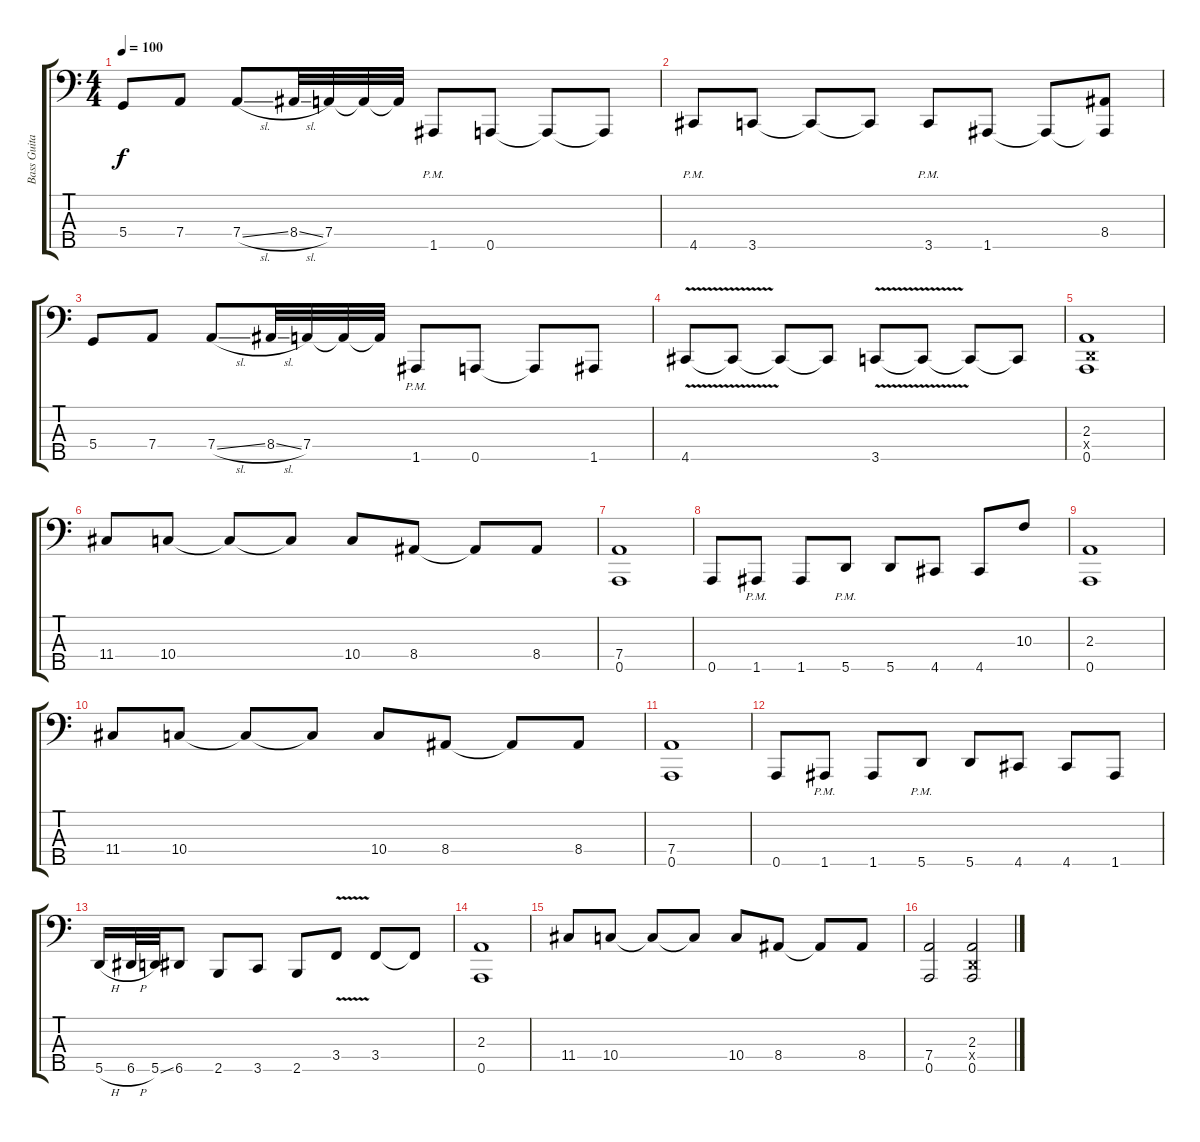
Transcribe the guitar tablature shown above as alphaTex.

\track ("Bass Guitar - Jon Vesano" "Bass Guita") {instrument electricbasspick}
\staff {score tabs}
\tuning (F2 C2 G1 D1 A0) {hide}
\ts (4 4)
\tempo 100
\clef f4
\ks c
5.4.8{dy f} 7.4.8 7.4{sl}.8 8.4{sl}.32 7.4.32 7.4{t}.32 7.4{t}.32 1.5{pm}.8 0.5.8 0.5{t}.8 0.5{t}.8 |
4.5{pm}.8 3.5.8 3.5{t}.8 3.5{t}.8 3.5{pm}.8 1.5.8 1.5{t}.8 (8.4 1.5{t}).8 |
5.4.8 7.4.8 7.4{sl}.8 8.4{sl}.32 7.4.32 7.4{t}.32 7.4{t}.32 1.5{pm}.8 0.5.8 0.5{t}.8 1.5.8 |
4.5{v}.8 4.5{t}.8 4.5{t}.8 4.5{t}.8 3.5{v}.8 3.5{t}.8 3.5{t}.8 3.5{t}.8 |
(2.3 0.4{x} 0.5).1 |
11.4.8 10.4.8 10.4{t}.8 10.4{t}.8 10.4.8 8.4.8 8.4{t}.8 8.4.8 |
(7.4 0.5).1 |
0.5.8 1.5{pm}.8 1.5.8 5.5{pm}.8 5.5.8 4.5.8 4.5.8 10.3.8 |
(2.3 0.5).1 |
11.4.8 10.4.8 10.4{t}.8 10.4{t}.8 10.4.8 8.4.8 8.4{t}.8 8.4.8 |
(7.4 0.5).1 |
0.5.8 1.5{pm}.8 1.5.8 5.5{pm}.8 5.5.8 4.5.8 4.5.8 1.5.8 |
5.5{h}.16 6.5{h}.32 5.5{ss}.32 6.5.8 2.5.8 3.5.8 2.5.8 3.4{v}.8 3.4.8 3.4{t}.8 |
(2.3 0.5).1 |
11.4.8 10.4.8 10.4{t}.8 10.4{t}.8 10.4.8 8.4.8 8.4{t}.8 8.4.8 |
(7.4 0.5).2 (2.3 0.4{x} 0.5).2
